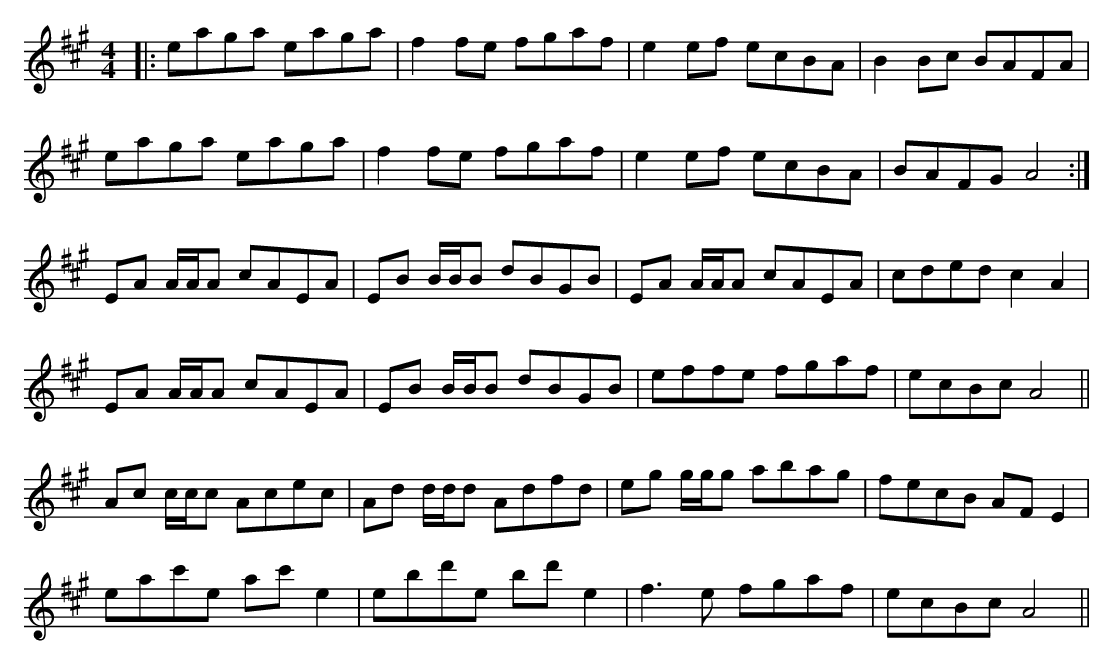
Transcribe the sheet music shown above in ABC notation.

X:1
M:4/4
K:A
|:eaga eaga|f2 fe fgaf|e2 ef ecBA|B2 Bc BAFA|
eaga eaga|f2 fe fgaf|e2 ef ecBA|BAFG A4:|
EA A/A/A cAEA|EB B/B/B dBGB|EA A/A/A cAEA|cded c2 A2|
EA A/A/A cAEA|EB B/B/B dBGB|effe fgaf|ecBc A4||
Ac c/c/c Acec|Ad d/d/d Adfd|eg g/g/g abag|fecB AF E2|
eac'e ac' e2|ebd'e bd' e2|f3 e fgaf|ecBc A4||
